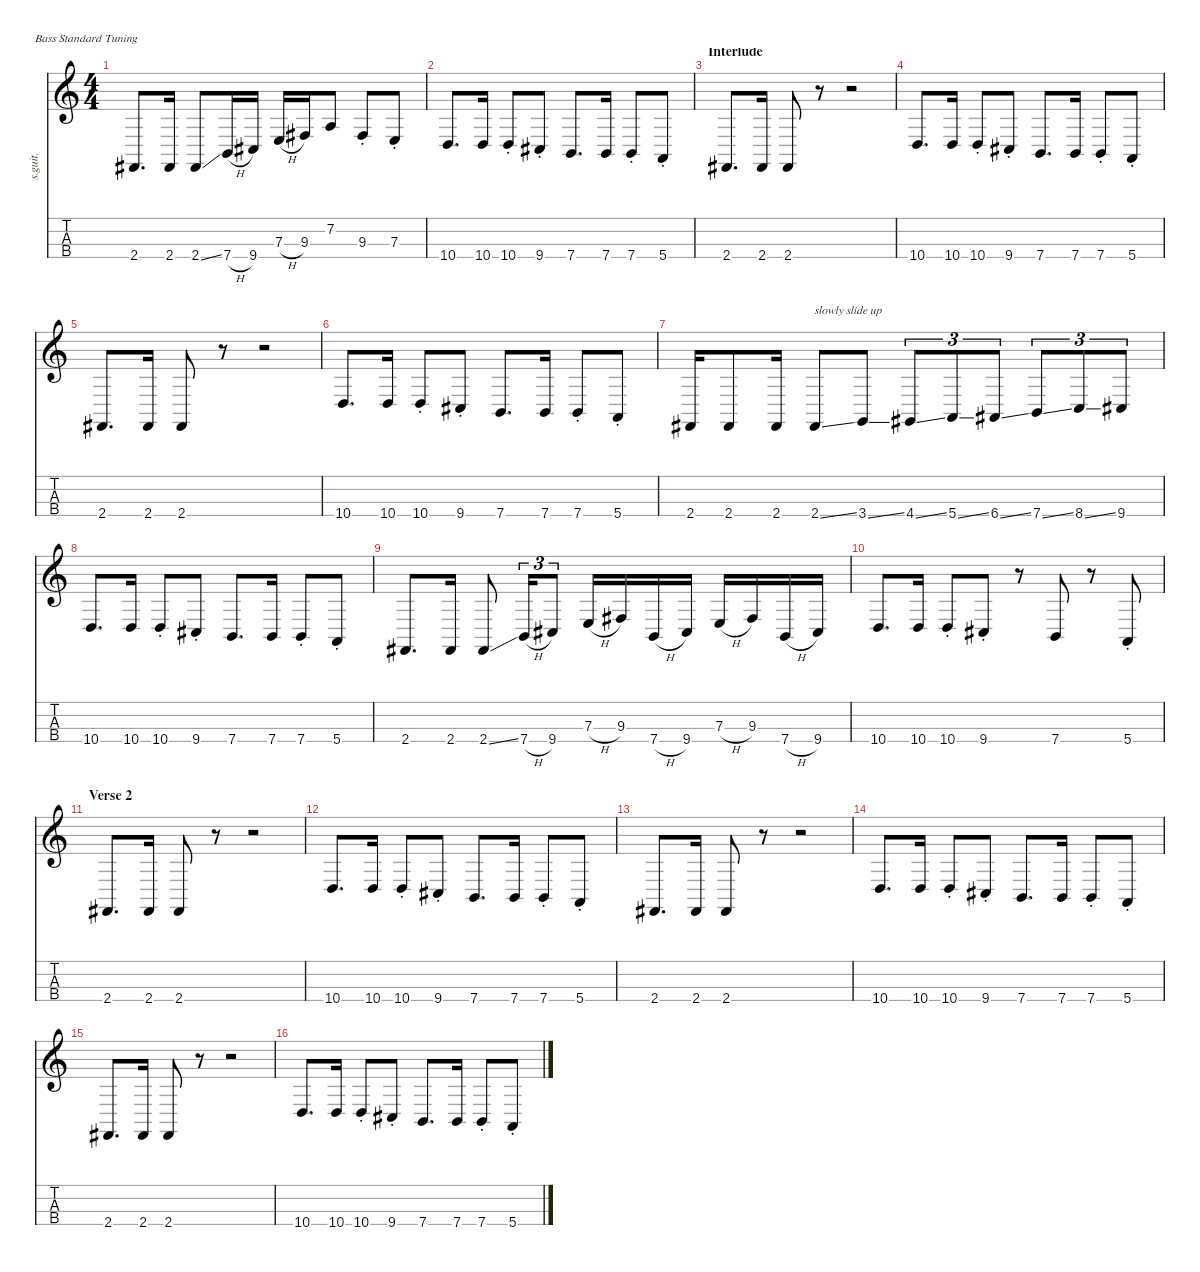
\defaultSystemsLayout 4
\hideDynamics
\bracketExtendMode nobrackets
\track ("Nick O'Malley" "s.guit.") {instrument electricbasspick}
\staff {score tabs}
\tuning (G2 D2 A1 E1)
\ts (4 4)
\tempo (97 hide)
\clef g2
\ks c
2.4{acc #}.8{d lyrics (0 "") lyrics (1 "") lyrics (2 "") lyrics (3 "") lyrics (4 "") dy f} 2.4{acc #}.16{lyrics (0 "") lyrics (1 "") lyrics (2 "") lyrics (3 "") lyrics (4 "")} 2.4{ss acc #}.8{lyrics (0 "") lyrics (1 "") lyrics (2 "") lyrics (3 "") lyrics (4 "")} 7.4{h}.16{lyrics (0 "") lyrics (1 "") lyrics (2 "") lyrics (3 "") lyrics (4 "")} 9.4{acc #}.16{lyrics (0 "") lyrics (1 "") lyrics (2 "") lyrics (3 "") lyrics (4 "")} 7.3{h}.16{lyrics (0 "") lyrics (1 "") lyrics (2 "") lyrics (3 "") lyrics (4 "")} 9.3{acc #}.16{lyrics (0 "") lyrics (1 "") lyrics (2 "") lyrics (3 "") lyrics (4 "")} 7.2.8{lyrics (0 "") lyrics (1 "") lyrics (2 "") lyrics (3 "") lyrics (4 "")} 9.3{st acc #}.8{lyrics (0 "") lyrics (1 "") lyrics (2 "") lyrics (3 "") lyrics (4 "")} 7.3{st}.8{lyrics (0 "") lyrics (1 "") lyrics (2 "") lyrics (3 "") lyrics (4 "")} |
10.4.8{d lyrics (0 "") lyrics (1 "") lyrics (2 "") lyrics (3 "") lyrics (4 "")} 10.4.16{lyrics (0 "") lyrics (1 "") lyrics (2 "") lyrics (3 "") lyrics (4 "")} 10.4{st}.8{lyrics (0 "") lyrics (1 "") lyrics (2 "") lyrics (3 "") lyrics (4 "")} 9.4{st acc #}.8{lyrics (0 "") lyrics (1 "") lyrics (2 "") lyrics (3 "") lyrics (4 "")} 7.4.8{d lyrics (0 "") lyrics (1 "") lyrics (2 "") lyrics (3 "") lyrics (4 "")} 7.4.16{lyrics (0 "") lyrics (1 "") lyrics (2 "") lyrics (3 "") lyrics (4 "")} 7.4{st}.8{lyrics (0 "") lyrics (1 "") lyrics (2 "") lyrics (3 "") lyrics (4 "")} 5.4{st}.8{lyrics (0 "") lyrics (1 "") lyrics (2 "") lyrics (3 "") lyrics (4 "")} |
\section ("" "Interlude")
2.4{acc #}.8{d lyrics (0 "") lyrics (1 "") lyrics (2 "") lyrics (3 "") lyrics (4 "")} 2.4{acc #}.16{lyrics (0 "") lyrics (1 "") lyrics (2 "") lyrics (3 "") lyrics (4 "")} 2.4{acc #}.8{lyrics (0 "") lyrics (1 "") lyrics (2 "") lyrics (3 "") lyrics (4 "")} r.8 r.2 |
10.4.8{d lyrics (0 "") lyrics (1 "") lyrics (2 "") lyrics (3 "") lyrics (4 "")} 10.4.16{lyrics (0 "") lyrics (1 "") lyrics (2 "") lyrics (3 "") lyrics (4 "")} 10.4{st}.8{lyrics (0 "") lyrics (1 "") lyrics (2 "") lyrics (3 "") lyrics (4 "")} 9.4{st acc #}.8{lyrics (0 "") lyrics (1 "") lyrics (2 "") lyrics (3 "") lyrics (4 "")} 7.4.8{d lyrics (0 "") lyrics (1 "") lyrics (2 "") lyrics (3 "") lyrics (4 "")} 7.4.16{lyrics (0 "") lyrics (1 "") lyrics (2 "") lyrics (3 "") lyrics (4 "")} 7.4{st}.8{lyrics (0 "") lyrics (1 "") lyrics (2 "") lyrics (3 "") lyrics (4 "")} 5.4{st}.8{lyrics (0 "") lyrics (1 "") lyrics (2 "") lyrics (3 "") lyrics (4 "")} |
2.4{acc #}.8{d lyrics (0 "") lyrics (1 "") lyrics (2 "") lyrics (3 "") lyrics (4 "")} 2.4{acc #}.16{lyrics (0 "") lyrics (1 "") lyrics (2 "") lyrics (3 "") lyrics (4 "")} 2.4{acc #}.8{lyrics (0 "") lyrics (1 "") lyrics (2 "") lyrics (3 "") lyrics (4 "")} r.8 r.2 |
10.4.8{d lyrics (0 "") lyrics (1 "") lyrics (2 "") lyrics (3 "") lyrics (4 "")} 10.4.16{lyrics (0 "") lyrics (1 "") lyrics (2 "") lyrics (3 "") lyrics (4 "")} 10.4{st}.8{lyrics (0 "") lyrics (1 "") lyrics (2 "") lyrics (3 "") lyrics (4 "")} 9.4{st acc #}.8{lyrics (0 "") lyrics (1 "") lyrics (2 "") lyrics (3 "") lyrics (4 "")} 7.4.8{d lyrics (0 "") lyrics (1 "") lyrics (2 "") lyrics (3 "") lyrics (4 "")} 7.4.16{lyrics (0 "") lyrics (1 "") lyrics (2 "") lyrics (3 "") lyrics (4 "")} 7.4{st}.8{lyrics (0 "") lyrics (1 "") lyrics (2 "") lyrics (3 "") lyrics (4 "")} 5.4{st}.8{lyrics (0 "") lyrics (1 "") lyrics (2 "") lyrics (3 "") lyrics (4 "")} |
2.4{acc #}.16{lyrics (0 "") lyrics (1 "") lyrics (2 "") lyrics (3 "") lyrics (4 "")} 2.4{acc #}.8{lyrics (0 "") lyrics (1 "") lyrics (2 "") lyrics (3 "") lyrics (4 "")} 2.4{acc #}.16{lyrics (0 "") lyrics (1 "") lyrics (2 "") lyrics (3 "") lyrics (4 "")} 2.4{ss acc #}.8{txt "slowly slide up" lyrics (0 "") lyrics (1 "") lyrics (2 "") lyrics (3 "") lyrics (4 "")} 3.4{ss}.8{lyrics (0 "") lyrics (1 "") lyrics (2 "") lyrics (3 "") lyrics (4 "")} 4.4{ss acc #}.8{tu (3 2) lyrics (0 "") lyrics (1 "") lyrics (2 "") lyrics (3 "") lyrics (4 "")} 5.4{ss}.8{tu (3 2) lyrics (0 "") lyrics (1 "") lyrics (2 "") lyrics (3 "") lyrics (4 "")} 6.4{ss acc #}.8{tu (3 2) lyrics (0 "") lyrics (1 "") lyrics (2 "") lyrics (3 "") lyrics (4 "")} 7.4{ss}.8{tu (3 2) lyrics (0 "") lyrics (1 "") lyrics (2 "") lyrics (3 "") lyrics (4 "")} 8.4{ss}.8{tu (3 2) lyrics (0 "") lyrics (1 "") lyrics (2 "") lyrics (3 "") lyrics (4 "")} 9.4{acc #}.8{tu (3 2) lyrics (0 "") lyrics (1 "") lyrics (2 "") lyrics (3 "") lyrics (4 "")} |
10.4.8{d lyrics (0 "") lyrics (1 "") lyrics (2 "") lyrics (3 "") lyrics (4 "")} 10.4.16{lyrics (0 "") lyrics (1 "") lyrics (2 "") lyrics (3 "") lyrics (4 "")} 10.4{st}.8{lyrics (0 "") lyrics (1 "") lyrics (2 "") lyrics (3 "") lyrics (4 "")} 9.4{st acc #}.8{lyrics (0 "") lyrics (1 "") lyrics (2 "") lyrics (3 "") lyrics (4 "")} 7.4.8{d lyrics (0 "") lyrics (1 "") lyrics (2 "") lyrics (3 "") lyrics (4 "")} 7.4.16{lyrics (0 "") lyrics (1 "") lyrics (2 "") lyrics (3 "") lyrics (4 "")} 7.4{st}.8{lyrics (0 "") lyrics (1 "") lyrics (2 "") lyrics (3 "") lyrics (4 "")} 5.4{st}.8{lyrics (0 "") lyrics (1 "") lyrics (2 "") lyrics (3 "") lyrics (4 "")} |
2.4{acc #}.8{d lyrics (0 "") lyrics (1 "") lyrics (2 "") lyrics (3 "") lyrics (4 "")} 2.4{acc #}.16{lyrics (0 "") lyrics (1 "") lyrics (2 "") lyrics (3 "") lyrics (4 "")} 2.4{ss acc #}.8{lyrics (0 "") lyrics (1 "") lyrics (2 "") lyrics (3 "") lyrics (4 "")} 7.4{h}.16{tu (3 2) lyrics (0 "") lyrics (1 "") lyrics (2 "") lyrics (3 "") lyrics (4 "")} 9.4{acc #}.8{tu (3 2) lyrics (0 "") lyrics (1 "") lyrics (2 "") lyrics (3 "") lyrics (4 "")} 7.3{h}.16{lyrics (0 "") lyrics (1 "") lyrics (2 "") lyrics (3 "") lyrics (4 "")} 9.3{acc #}.16{lyrics (0 "") lyrics (1 "") lyrics (2 "") lyrics (3 "") lyrics (4 "")} 7.4{h}.16{lyrics (0 "") lyrics (1 "") lyrics (2 "") lyrics (3 "") lyrics (4 "")} 9.4{acc #}.16{lyrics (0 "") lyrics (1 "") lyrics (2 "") lyrics (3 "") lyrics (4 "")} 7.3{h}.16{lyrics (0 "") lyrics (1 "") lyrics (2 "") lyrics (3 "") lyrics (4 "")} 9.3{acc #}.16{lyrics (0 "") lyrics (1 "") lyrics (2 "") lyrics (3 "") lyrics (4 "")} 7.4{h}.16{lyrics (0 "") lyrics (1 "") lyrics (2 "") lyrics (3 "") lyrics (4 "")} 9.4{acc #}.16{lyrics (0 "") lyrics (1 "") lyrics (2 "") lyrics (3 "") lyrics (4 "")} |
10.4.8{d lyrics (0 "") lyrics (1 "") lyrics (2 "") lyrics (3 "") lyrics (4 "")} 10.4.16{lyrics (0 "") lyrics (1 "") lyrics (2 "") lyrics (3 "") lyrics (4 "")} 10.4{st}.8{lyrics (0 "") lyrics (1 "") lyrics (2 "") lyrics (3 "") lyrics (4 "")} 9.4{st acc #}.8{lyrics (0 "") lyrics (1 "") lyrics (2 "") lyrics (3 "") lyrics (4 "")} r.8 7.4.8{lyrics (0 "") lyrics (1 "") lyrics (2 "") lyrics (3 "") lyrics (4 "")} r.8 5.4{st}.8{lyrics (0 "") lyrics (1 "") lyrics (2 "") lyrics (3 "") lyrics (4 "")} |
\section ("" "Verse 2")
2.4{acc #}.8{d lyrics (0 "") lyrics (1 "") lyrics (2 "") lyrics (3 "") lyrics (4 "")} 2.4{acc #}.16{lyrics (0 "") lyrics (1 "") lyrics (2 "") lyrics (3 "") lyrics (4 "")} 2.4{acc #}.8{lyrics (0 "") lyrics (1 "") lyrics (2 "") lyrics (3 "") lyrics (4 "")} r.8 r.2 |
10.4.8{d lyrics (0 "") lyrics (1 "") lyrics (2 "") lyrics (3 "") lyrics (4 "")} 10.4.16{lyrics (0 "") lyrics (1 "") lyrics (2 "") lyrics (3 "") lyrics (4 "")} 10.4{st}.8{lyrics (0 "") lyrics (1 "") lyrics (2 "") lyrics (3 "") lyrics (4 "")} 9.4{st acc #}.8{lyrics (0 "") lyrics (1 "") lyrics (2 "") lyrics (3 "") lyrics (4 "")} 7.4.8{d lyrics (0 "") lyrics (1 "") lyrics (2 "") lyrics (3 "") lyrics (4 "")} 7.4.16{lyrics (0 "") lyrics (1 "") lyrics (2 "") lyrics (3 "") lyrics (4 "")} 7.4{st}.8{lyrics (0 "") lyrics (1 "") lyrics (2 "") lyrics (3 "") lyrics (4 "")} 5.4{st}.8{lyrics (0 "") lyrics (1 "") lyrics (2 "") lyrics (3 "") lyrics (4 "")} |
2.4{acc #}.8{d lyrics (0 "") lyrics (1 "") lyrics (2 "") lyrics (3 "") lyrics (4 "")} 2.4{acc #}.16{lyrics (0 "") lyrics (1 "") lyrics (2 "") lyrics (3 "") lyrics (4 "")} 2.4{acc #}.8{lyrics (0 "") lyrics (1 "") lyrics (2 "") lyrics (3 "") lyrics (4 "")} r.8 r.2 |
10.4.8{d lyrics (0 "") lyrics (1 "") lyrics (2 "") lyrics (3 "") lyrics (4 "")} 10.4.16{lyrics (0 "") lyrics (1 "") lyrics (2 "") lyrics (3 "") lyrics (4 "")} 10.4{st}.8{lyrics (0 "") lyrics (1 "") lyrics (2 "") lyrics (3 "") lyrics (4 "")} 9.4{st acc #}.8{lyrics (0 "") lyrics (1 "") lyrics (2 "") lyrics (3 "") lyrics (4 "")} 7.4.8{d lyrics (0 "") lyrics (1 "") lyrics (2 "") lyrics (3 "") lyrics (4 "")} 7.4.16{lyrics (0 "") lyrics (1 "") lyrics (2 "") lyrics (3 "") lyrics (4 "")} 7.4{st}.8{lyrics (0 "") lyrics (1 "") lyrics (2 "") lyrics (3 "") lyrics (4 "")} 5.4{st}.8{lyrics (0 "") lyrics (1 "") lyrics (2 "") lyrics (3 "") lyrics (4 "")} |
2.4{acc #}.8{d lyrics (0 "") lyrics (1 "") lyrics (2 "") lyrics (3 "") lyrics (4 "")} 2.4{acc #}.16{lyrics (0 "") lyrics (1 "") lyrics (2 "") lyrics (3 "") lyrics (4 "")} 2.4{acc #}.8{lyrics (0 "") lyrics (1 "") lyrics (2 "") lyrics (3 "") lyrics (4 "")} r.8 r.2 |
10.4.8{d lyrics (0 "") lyrics (1 "") lyrics (2 "") lyrics (3 "") lyrics (4 "")} 10.4.16{lyrics (0 "") lyrics (1 "") lyrics (2 "") lyrics (3 "") lyrics (4 "")} 10.4{st}.8{lyrics (0 "") lyrics (1 "") lyrics (2 "") lyrics (3 "") lyrics (4 "")} 9.4{st acc #}.8{lyrics (0 "") lyrics (1 "") lyrics (2 "") lyrics (3 "") lyrics (4 "")} 7.4.8{d lyrics (0 "") lyrics (1 "") lyrics (2 "") lyrics (3 "") lyrics (4 "")} 7.4.16{lyrics (0 "") lyrics (1 "") lyrics (2 "") lyrics (3 "") lyrics (4 "")} 7.4{st}.8{lyrics (0 "") lyrics (1 "") lyrics (2 "") lyrics (3 "") lyrics (4 "")} 5.4{st}.8{lyrics (0 "") lyrics (1 "") lyrics (2 "") lyrics (3 "") lyrics (4 "")}
